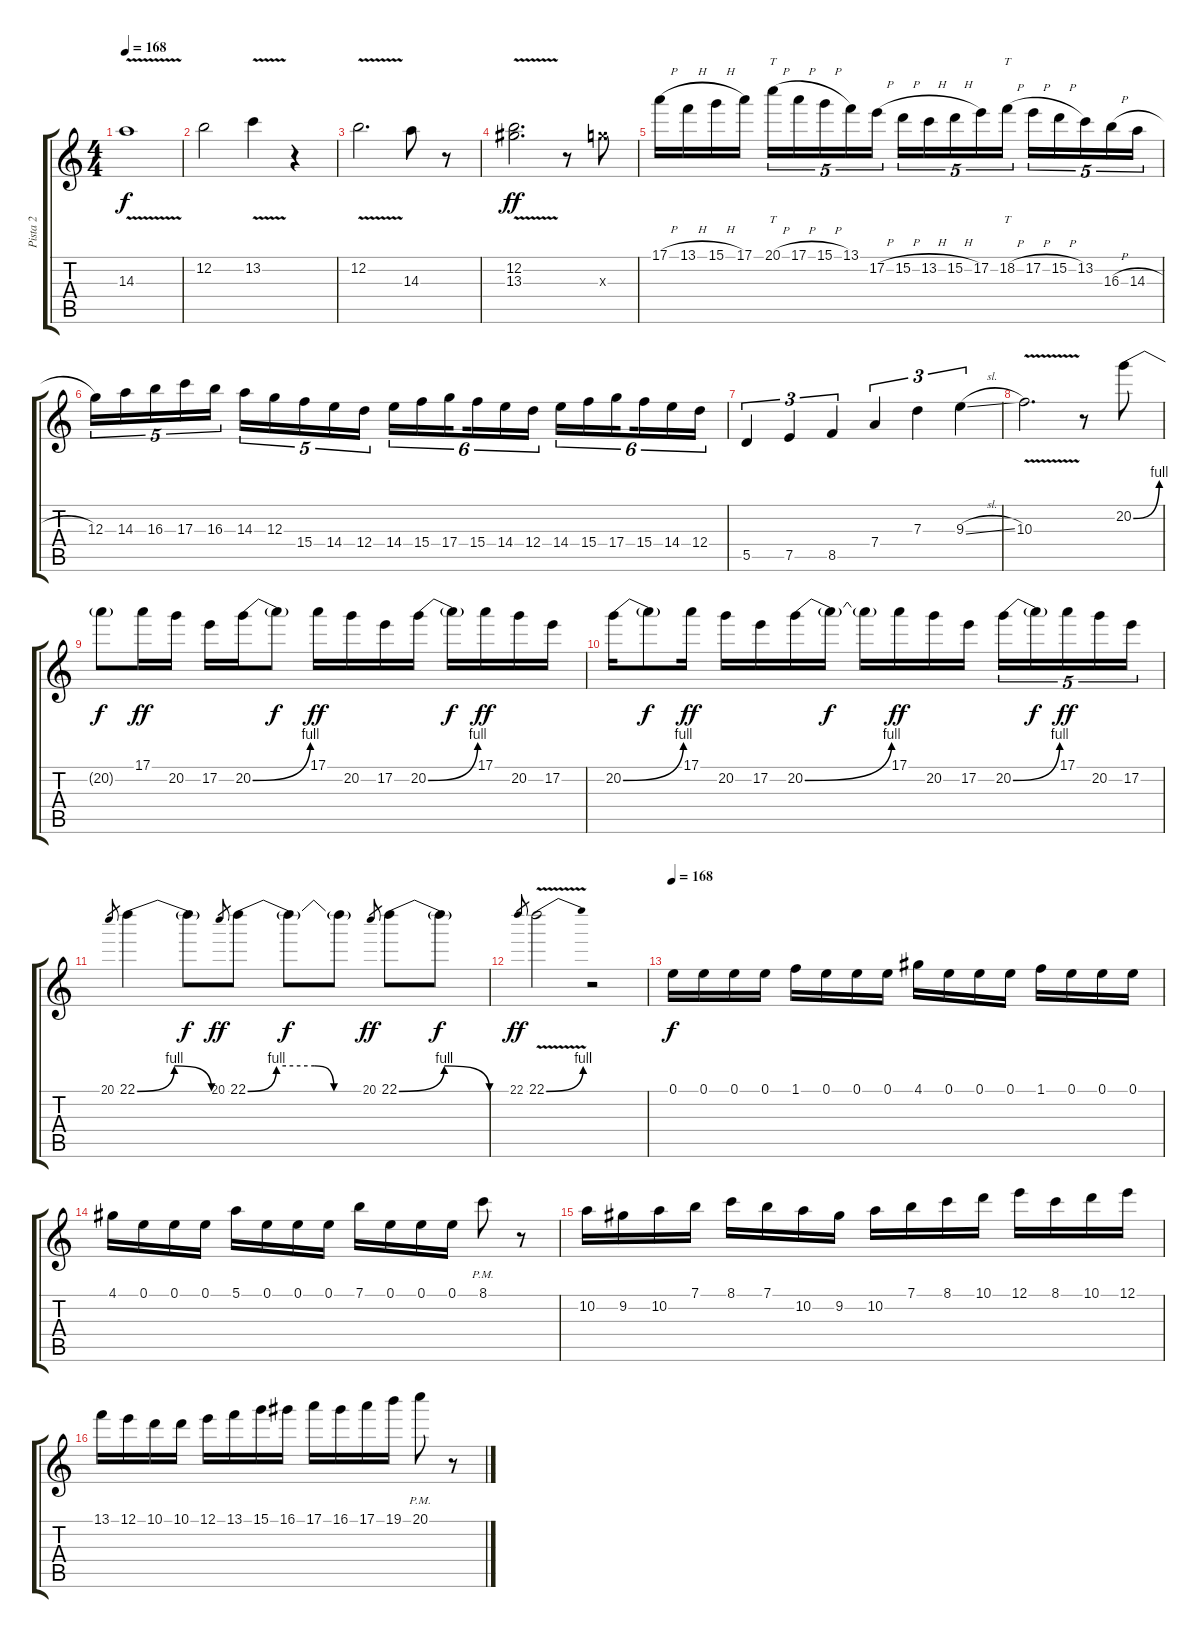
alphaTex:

\track ("Pista 2" "Pista 2") {instrument overdrivenguitar}
\staff {score tabs}
\tuning (E4 B3 G3 D3 A2 E2) {hide}
\ts (4 4)
\tempo 168
\clef g2
\ks c
14.3{v}.1{dy f} |
12.2.2 13.2{v}.4 r.4 |
12.2{v}.2{d} 14.3.8 r.8 |
(12.2 13.3{v}).2{d dy ff} r.8 12.3{x}.8 |
17.1{h}.16 13.1{h}.16 15.1{h}.16 17.1.16 20.1{h}.16{tt tu (5 4)} 17.1{h}.16{tu (5 4)} 15.1{h}.16{tu (5 4)} 13.1.16{tu (5 4)} 17.2{h}.16{tu (5 4)} 15.2{h}.16{tu (5 4)} 13.2{h}.16{tu (5 4)} 15.2{h}.16{tu (5 4)} 17.2.16{tu (5 4)} 18.2{h}.16{tt tu (5 4)} 17.2{h}.16{tu (5 4)} 15.2{h}.16{tu (5 4)} 13.2.16{tu (5 4)} 16.3{h}.16{tu (5 4)} 14.3{h}.16{tu (5 4)} |
12.3.16{tu (5 4)} 14.3.16{tu (5 4)} 16.3.16{tu (5 4)} 17.3.16{tu (5 4)} 16.3.16{tu (5 4)} 14.3.16{tu (5 4)} 12.3.16{tu (5 4)} 15.4.16{tu (5 4)} 14.4.16{tu (5 4)} 12.4.16{tu (5 4)} 14.4.16{tu (6 4)} 15.4.16{tu (6 4)} 17.4.16{tu (6 4) beam splitsecondary} 15.4.16{tu (6 4)} 14.4.16{tu (6 4)} 12.4.16{tu (6 4)} 14.4.16{tu (6 4)} 15.4.16{tu (6 4)} 17.4.16{tu (6 4) beam splitsecondary} 15.4.16{tu (6 4)} 14.4.16{tu (6 4)} 12.4.16{tu (6 4)} |
5.5.4{tu (3 2)} 7.5.4{tu (3 2)} 8.5.4{tu (3 2)} 7.4.4{tu (3 2)} 7.3.4{tu (3 2)} 9.3{sl}.4{tu (3 2)} |
10.3{v}.2{d} r.8 20.2{be (bend 0 0 60 4)}.8 |
20.2{t}.8{dy f} 17.1.16{dy ff} 20.2.16 17.2.16 20.2{be (bend 0 0 60 4)}.16 20.2{t}.8{dy f} 17.1.16{dy ff} 20.2.16 17.2.16 20.2{be (bend 0 0 60 4)}.16 20.2{t}.16{dy f} 17.1.16{dy ff} 20.2.16 17.2.16 |
20.2{be (bend 0 0 60 4)}.16 20.2{t}.8{dy f} 17.1.16{dy ff} 20.2.16 17.2.16 20.2{be (bend 0 0 60 4)}.16 20.2{t}.16{dy f} 20.2{t}.16 17.1.16{dy ff} 20.2.16 17.2.16 20.2{be (bend 0 0 60 4)}.16{tu (5 4)} 20.2{t}.16{tu (5 4) dy f} 17.1.16{tu (5 4) dy ff} 20.2.16{tu (5 4)} 17.2.16{tu (5 4)} |
20.1.8{gr} 22.1{be (bendrelease 0 0 15 4 45 4 60 0)}.4 22.1{t}.8{dy f} 20.1.8{gr dy ff} 22.1{be (custom 0 0 15 4 35 4 45 0 60 0)}.8 22.1{t}.8{dy f} 22.1{t}.8 20.1.8{gr dy ff} 22.1{be (bendrelease 0 0 30 4 30 4 60 0)}.8 22.1{t}.8{dy f} |
22.1.8{gr dy ff} 22.1{be (bend 0 0 60 4) v}.2 r.2 |
\tempo 168
0.1.16{dy f} 0.1.16 0.1.16 0.1.16 1.1.16 0.1.16 0.1.16 0.1.16 4.1.16 0.1.16 0.1.16 0.1.16 1.1.16 0.1.16 0.1.16 0.1.16 |
4.1.16 0.1.16 0.1.16 0.1.16 5.1.16 0.1.16 0.1.16 0.1.16 7.1.16 0.1.16 0.1.16 0.1.16 8.1{pm}.8 r.8 |
10.2.16 9.2.16 10.2.16 7.1.16 8.1.16 7.1.16 10.2.16 9.2.16 10.2.16 7.1.16 8.1.16 10.1.16 12.1.16 8.1.16 10.1.16 12.1.16 |
13.1.16 12.1.16 10.1.16 10.1.16 12.1.16 13.1.16 15.1.16 16.1.16 17.1.16 16.1.16 17.1.16 19.1.16 20.1{pm}.8 r.8
